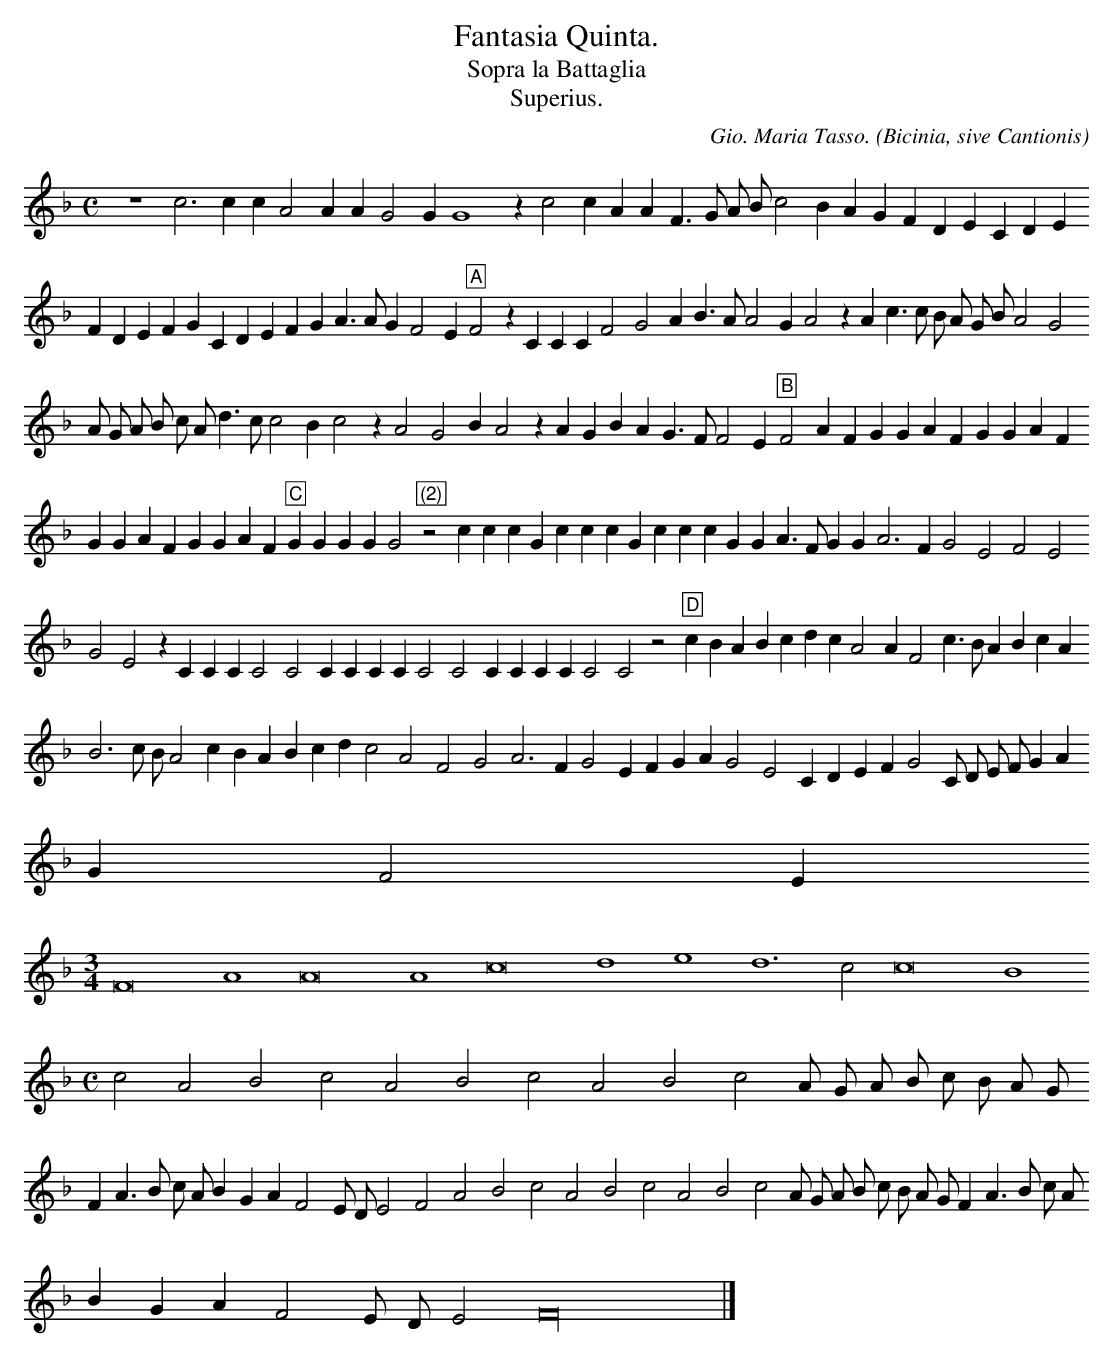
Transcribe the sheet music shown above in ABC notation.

X:1
T:Fantasia Quinta.
T:Sopra la Battaglia
T:Superius.
C:Gio. Maria Tasso.
O: Bicinia, sive Cantionis
M:C
L:1/4
K:F
z4 c3 c c A2 A AG2 G G4 z c2 c A A F > G A/ B/ c2 B A G F D E C D E
F D E F G C D E F G A > A G F2 E "A"F2 z C C C F2 G2 A B > A A2 G A2 z A c > c B/ A/ G/ B/ A2 G2
A/ G/ A/ B/ c/ A/ d > c c2 B c2 z A2 G2 B A2 z A G B A G > F F2 E "B"F2 A F G G A F G G A F
G G A F G G A F "C"G G G G G2 "(2)"z2 c c c G c c c G c c c G G A > F G G A3 F G2 E2 F2 E2
G2 E2 z C C C C2 C2 C C C C C2 C2 C C C C C2 C2 z2 "D"c B A B c d c A2 A F2 c > B A B c A
B3 c/ B/ A2 c B A B c d c2 A2 F2 G2 A3 F G2 E F G A G2 E2 C D E F G2 C/ D/ E/ F/ G A
G F2 E
M:3/4
L:1/1
F2 A A2 A c2 d e d > c c2 B
M:C
L:1/4
c2 A2 B2 c2 A2 B2 c2 A2 B2 c2 A/ G/ A/ B/ c/ B/ A/ G/
F A > B c/ A/ B G A F2 E/ D/ E2 F2 A2 B2 c2 A2 B2 c2 A2 B2 c2 A/ G/ A/ B/ c/ B/ A/ G/ F A > B c/ A/
B G A F2 E/ D/ E2 F16 |]
